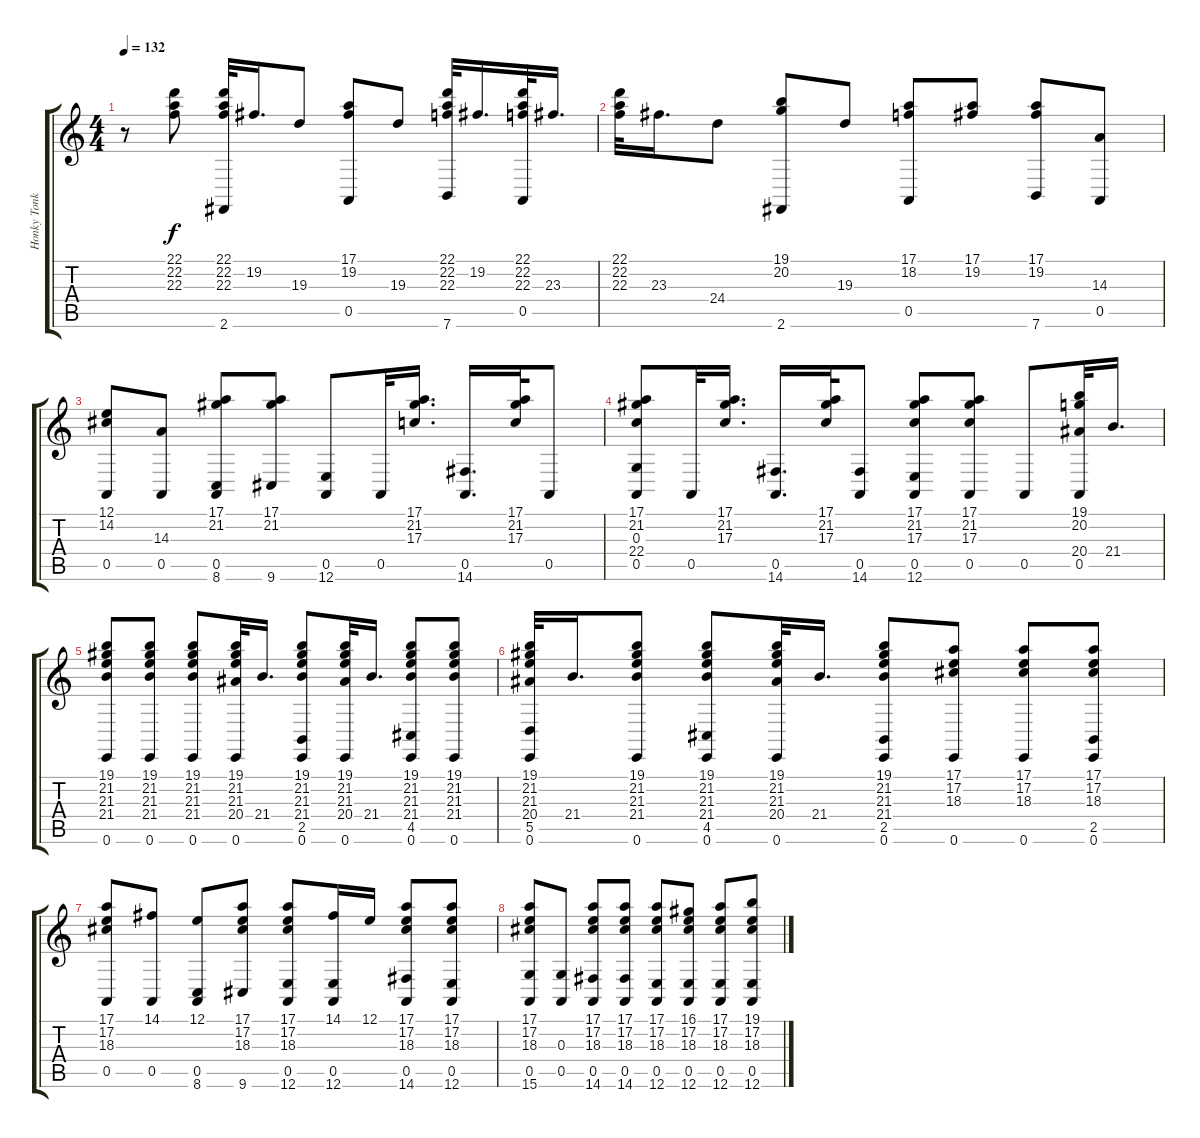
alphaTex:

\track ("Honky Tonk Piano" "Honky Tonk") {instrument honkytonkpiano}
\staff {score tabs}
\tuning (E4 B3 G3 D3 A2 E2) {hide}
\ts (4 4)
\tempo 132
\clef g2
\ks c
r.8{dy f} (22.1 22.2 22.3).8 (22.1 22.2 22.3 2.6).32 19.2.16{d} 19.3.8 (17.1 19.2 0.5).8 19.3.8 (22.1 22.2 22.3 7.6).32 19.2.16{d} (22.1 22.2 22.3 0.5).32 23.3.16{d} |
(22.1 22.2 22.3).32 23.3.16{d} 24.4.8 (19.1 20.2 2.6).8 19.3.8 (17.1 18.2 0.5).8 (17.1 19.2).8 (17.1 19.2 7.6).8 (14.3 0.5).8 |
(12.1 14.2 0.5).8 (14.3 0.5).8 (17.1 21.2 0.5 8.6).8 (17.1 21.2 9.6).8 (0.5 12.6).8 0.5.32 (17.1 21.2 17.3).16{d} (0.5 14.6).16{d} (17.1 21.2 17.3).32 0.5.8 |
(17.1 21.2 0.3 22.4 0.5).8 0.5.32 (17.1 21.2 17.3).16{d} (0.5 14.6).16{d} (17.1 21.2 17.3).32 (0.5 14.6).8 (17.1 21.2 17.3 0.5 12.6).8 (17.1 21.2 17.3 0.5).8 0.5.8 (19.1 20.2 20.4 0.5).32 21.4.16{d} |
(19.1 21.2 21.3 21.4 0.6).8 (19.1 21.2 21.3 21.4 0.6).8 (19.1 21.2 21.3 21.4 0.6).8 (19.1 21.2 21.3 20.4 0.6).32 21.4.16{d} (19.1 21.2 21.3 21.4 2.5 0.6).8 (19.1 21.2 21.3 20.4 0.6).32 21.4.16{d} (19.1 21.2 21.3 21.4 4.5 0.6).8 (19.1 21.2 21.3 21.4 0.6).8 |
(19.1 21.2 21.3 20.4 5.5 0.6).32 21.4.16{d} (19.1 21.2 21.3 21.4 0.6).8 (19.1 21.2 21.3 21.4 4.5 0.6).8 (19.1 21.2 21.3 20.4 0.6).32 21.4.16{d} (19.1 21.2 21.3 21.4 2.5 0.6).8 (17.1 17.2 18.3 0.6).8 (17.1 17.2 18.3 0.6).8 (17.1 17.2 18.3 2.5 0.6).8 |
(17.1 17.2 18.3 0.5).8 (14.1 0.5).8 (12.1 0.5 8.6).8 (17.1 17.2 18.3 9.6).8 (17.1 17.2 18.3 0.5 12.6).8 (14.1 0.5 12.6).16 12.1.16 (17.1 17.2 18.3 0.5 14.6).8 (17.1 17.2 18.3 0.5 12.6).8 |
(17.1 17.2 18.3 0.5 15.6).8 (0.3 0.5).8 (17.1 17.2 18.3 0.5 14.6).8 (17.1 17.2 18.3 0.5 14.6).8 (17.1 17.2 18.3 0.5 12.6).8 (16.1 17.2 18.3 0.5 12.6).8 (17.1 17.2 18.3 0.5 12.6).8 (19.1 17.2 18.3 0.5 12.6).8
